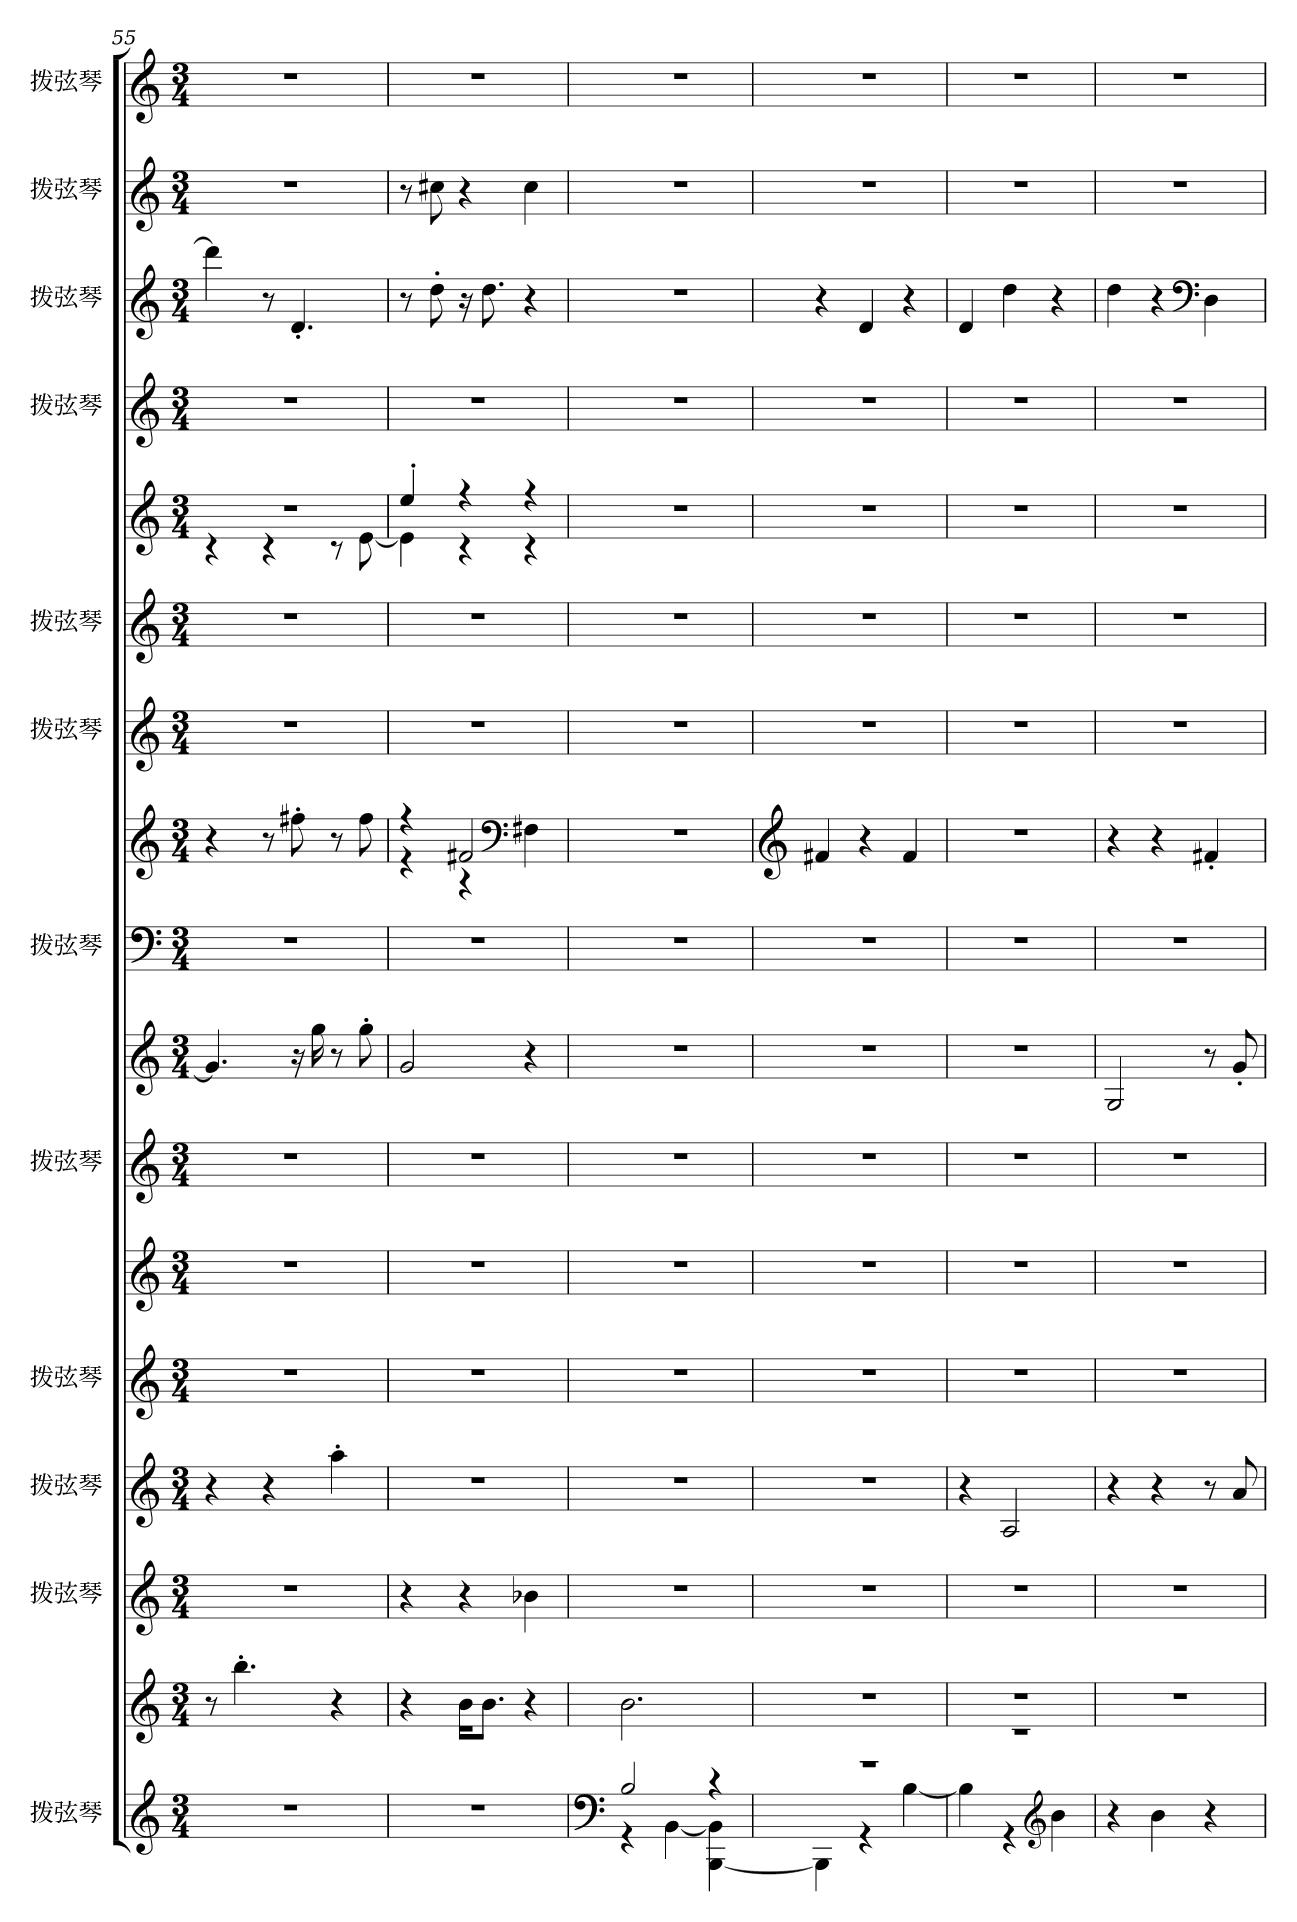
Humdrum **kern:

**kern	**kern	**kern	**kern	**kern	**kern	**kern	**kern	**kern	**kern	**kern	**kern	**kern	**kern	**kern	**kern	**kern
*part12	*part12	*part11	*part10	*part9	*part9	*part8	*part8	*part7	*part7	*part6	*part5	*part5	*part4	*part3	*part2	*part1
*staff17	*staff16	*staff15	*staff14	*staff13	*staff12	*staff11	*staff10	*staff9	*staff8	*staff7	*staff6	*staff5	*staff4	*staff3	*staff2	*staff1
*I"拨弦琴	*	*I"拨弦琴	*I"拨弦琴	*I"拨弦琴	*	*I"拨弦琴	*	*I"拨弦琴	*	*I"拨弦琴	*I"拨弦琴	*	*I"拨弦琴	*I"拨弦琴	*I"拨弦琴	*I"拨弦琴
*clefG2	*clefG2	*clefG2	*clefG2	*clefG2	*clefG2	*clefG2	*clefG2	*clefF4	*clefG2	*clefG2	*clefG2	*clefG2	*clefG2	*clefG2	*clefG2	*clefG2
*k[]	*k[]	*k[]	*k[]	*k[]	*k[]	*k[]	*k[]	*k[]	*k[]	*k[]	*k[]	*k[]	*k[]	*k[]	*k[]	*k[]
*M3/4	*M3/4	*M3/4	*M3/4	*M3/4	*M3/4	*M3/4	*M3/4	*M3/4	*M3/4	*M3/4	*M3/4	*M3/4	*M3/4	*M3/4	*M3/4	*M3/4
=55	=55	=55	=55	=55	=55	=55	=55	=55	=55	=55	=55	=55	=55	=55	=55	=55
*	*	*	*	*	*	*	*	*	*	*	*	*^	*	*	*	*
2.r	8r	2.r	4r	2.r	2.r	2.r	4.g/]	2.r	4r	2.r	2.r	2.r	4r	2.r	4ddd\]	2.r	2.r
.	4.bb'\	.	.	.	.	.	.	.	.	.	.	.	.	.	.	.	.
.	.	.	4r	.	.	.	.	.	8r	.	.	.	4r	.	8r	.	.
.	.	.	.	.	.	.	16r	.	8ff#X'\	.	.	.	.	.	4.d'/	.	.
.	.	.	.	.	.	.	16gg\	.	.	.	.	.	.	.	.	.	.
.	4r	.	4aa'\	.	.	.	8r	.	8r	.	.	.	8r	.	.	.	.
.	.	.	.	.	.	.	8gg'\	.	8ff#\	.	.	.	[8e\	.	.	.	.
!!LO:PB:g=z
=56	=56	=56	=56	=56	=56	=56	=56	=56	=56	=56	=56	=56	=56	=56	=56	=56	=56
*	*	*	*	*	*	*	*	*	*^	*	*	*	*	*	*	*	*
2.r	4r	4r	2.r	2.r	2.r	2.r	2g/	2.r	4r	4r	2.r	2.r	4ee'/	4e\]	2.r	8r	8r	2.r
.	.	.	.	.	.	.	.	.	.	.	.	.	.	.	.	8dd'\	8cc#X\	.
.	16b\KL	4r	.	.	.	.	.	.	2f#X/	4r	.	.	4r	4r	.	16r	4r	.
.	8.b\J	.	.	.	.	.	.	.	.	.	.	.	.	.	.	8.dd\	.	.
*	*	*	*	*	*	*	*	*	*clefF4	*	*	*	*	*	*	*	*	*
.	4r	4b-X\	.	.	.	.	4r	.	.	4F#X\	.	.	4r	4r	.	4r	4cc#\	.
*	*	*	*	*	*	*	*	*	*v	*v	*	*	*v	*v	*	*	*	*
=57	=57	=57	=57	=57	=57	=57	=57	=57	=57	=57	=57	=57	=57	=57	=57	=57
*clefF4	*	*	*	*	*	*	*	*	*	*	*	*	*	*	*	*
*^	*	*	*	*	*	*	*	*	*	*	*	*	*	*	*	*
2B/	4r	2.b\	2.r	2.r	2.r	2.r	2.r	2.r	2.r	2.r	2.r	2.r	2.r	2.r	2.r	2.r	2.r
.	[4BB\	.	.	.	.	.	.	.	.	.	.	.	.	.	.	.	.
4r	[4BBB\ 4BB\]	.	.	.	.	.	.	.	.	.	.	.	.	.	.	.	.
=58	=58	=58	=58	=58	=58	=58	=58	=58	=58	=58	=58	=58	=58	=58	=58	=58	=58
*	*	*	*	*	*	*	*	*	*	*clefG2	*	*	*	*	*	*	*
2.r	4BBB\]	2.r	2.r	2.r	2.r	2.r	2.r	2.r	2.r	4f#X/	2.r	2.r	2.r	2.r	4r	2.r	2.r
.	4r	.	.	.	.	.	.	.	.	4r	.	.	.	.	4d/	.	.
.	[4B\	.	.	.	.	.	.	.	.	4f#/	.	.	.	.	4r	.	.
=59	=59	=59	=59	=59	=59	=59	=59	=59	=59	=59	=59	=59	=59	=59	=59	=59	=59
2.r	4B\]	2.r	2.r	4r	2.r	2.r	2.r	2.r	2.r	2.r	2.r	2.r	2.r	2.r	4d/	2.r	2.r
.	4r	.	.	2A/	.	.	.	.	.	.	.	.	.	.	4dd\	.	.
*clefG2	*	*	*	*	*	*	*	*	*	*	*	*	*	*	*	*	*
.	4b\	.	.	.	.	.	.	.	.	.	.	.	.	.	4r	.	.
*v	*v	*	*	*	*	*	*	*	*	*	*	*	*	*	*	*	*
=60	=60	=60	=60	=60	=60	=60	=60	=60	=60	=60	=60	=60	=60	=60	=60	=60
4r	2.r	2.r	4r	2.r	2.r	2.r	2G/	2.r	4r	2.r	2.r	2.r	2.r	4dd\	2.r	2.r
4b\	.	.	4r	.	.	.	.	.	4r	.	.	.	.	4r	.	.
*	*	*	*	*	*	*	*	*	*	*	*	*	*	*clefF4	*	*
4r	.	.	8r	.	.	.	8r	.	4f#X'/	.	.	.	.	4D\	.	.
.	.	.	8a/	.	.	.	8g'/	.	.	.	.	.	.	.	.	.
=	=	=	=	=	=	=	=	=	=	=	=	=	=	=	=	=
*-	*-	*-	*-	*-	*-	*-	*-	*-	*-	*-	*-	*-	*-	*-	*-	*-
